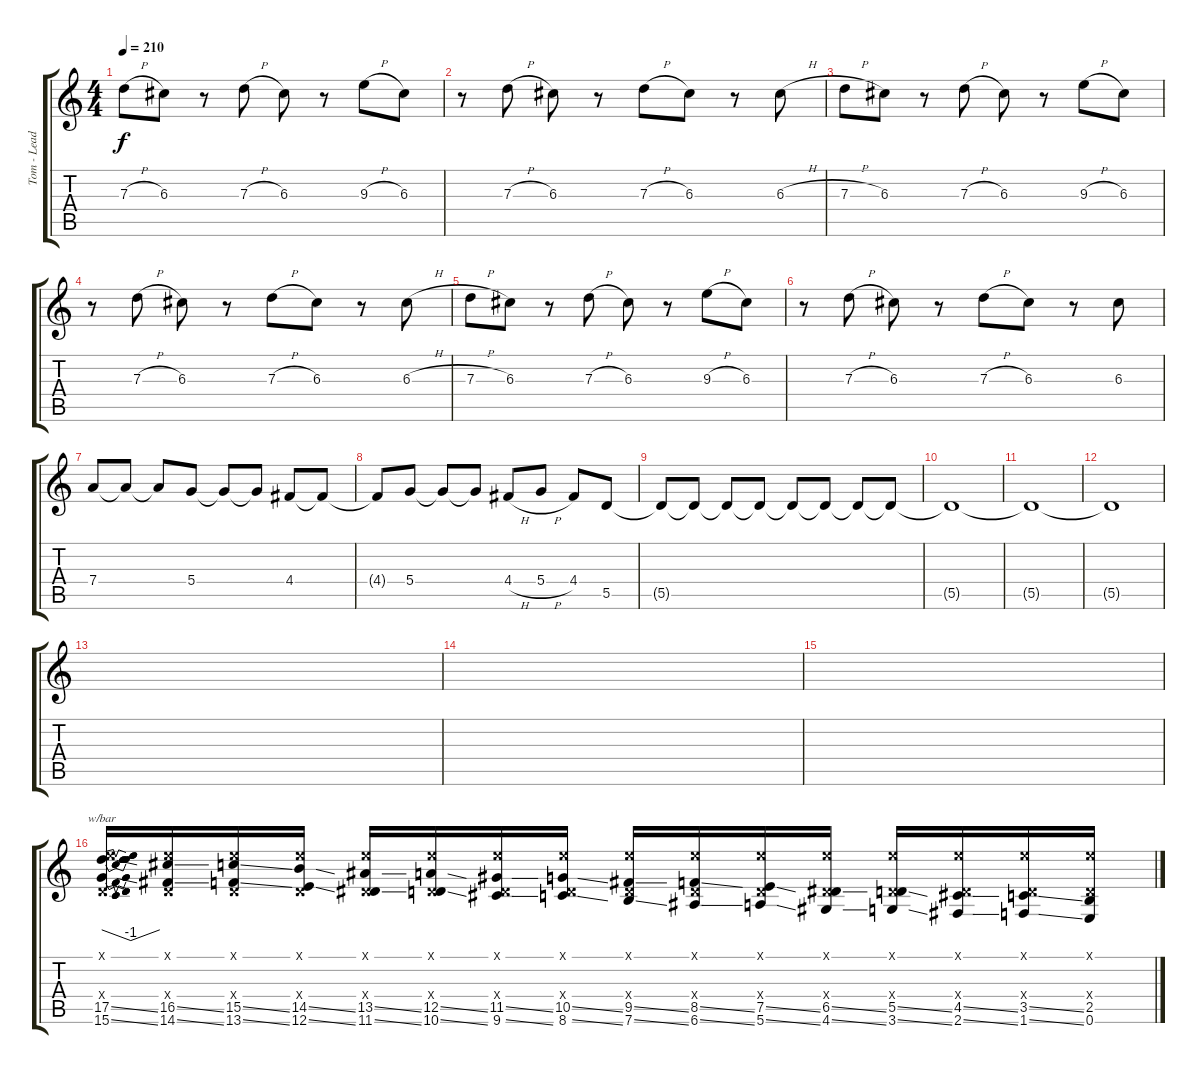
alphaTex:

\track ("Tom - Lead Guitar Right" "Tom - Lead") {instrument distortionguitar}
\staff {score tabs}
\tuning (E4 B3 G3 D3 A2 E2) {hide}
\ts (4 4)
\tempo 210
\clef g2
\ks c
7.3{h}.8{dy f} 6.3.8 r.8 7.3{h}.8 6.3.8 r.8 9.3{h}.8 6.3.8 |
r.8 7.3{h}.8 6.3.8 r.8 7.3{h}.8 6.3.8 r.8 6.3{h}.8 |
7.3{h}.8 6.3.8 r.8 7.3{h}.8 6.3.8 r.8 9.3{h}.8 6.3.8 |
r.8 7.3{h}.8 6.3.8 r.8 7.3{h}.8 6.3.8 r.8 6.3{h}.8 |
7.3{h}.8 6.3.8 r.8 7.3{h}.8 6.3.8 r.8 9.3{h}.8 6.3.8 |
r.8 7.3{h}.8 6.3.8 r.8 7.3{h}.8 6.3.8 r.8 6.3.8 |
7.4.8 7.4{t}.8 7.4{t}.8 5.4.8 5.4{t}.8 5.4{t}.8 4.4.8 4.4{t}.8 |
4.4{t}.8 5.4.8 5.4{t}.8 5.4{t}.8 4.4{h}.8 5.4{h}.8 4.4.8 5.5.8 |
5.5{t}.8 5.5{t}.8 5.5{t}.8 5.5{t}.8 5.5{t}.8 5.5{t}.8 5.5{t}.8 5.5{t}.8 |
5.5{t}.1 |
5.5{t}.1 |
5.5{t}.1 |
|
|
|
(0.1{x} 0.4{x} 17.5{ss} 15.6{ss}).16{tbe (dip default 0 0 30 -4 60 0) volume 13} (0.1{x} 0.4{x} 16.5{ss} 14.6{ss}).16 (0.1{x} 0.4{x} 15.5{ss} 13.6{ss}).16 (0.1{x} 0.4{x} 14.5{ss} 12.6{ss}).16 (0.1{x} 0.4{x} 13.5{ss} 11.6{ss}).16 (0.1{x} 0.4{x} 12.5{ss} 10.6{ss}).16 (0.1{x} 0.4{x} 11.5{ss} 9.6{ss}).16 (0.1{x} 0.4{x} 10.5{ss} 8.6{ss}).16 (0.1{x} 0.4{x} 9.5{ss} 7.6{ss}).16 (0.1{x} 0.4{x} 8.5{ss} 6.6{ss}).16 (0.1{x} 0.4{x} 7.5{ss} 5.6{ss}).16 (0.1{x} 0.4{x} 6.5{ss} 4.6{ss}).16 (0.1{x} 0.4{x} 5.5{ss} 3.6{ss}).16 (0.1{x} 0.4{x} 4.5{ss} 2.6{ss}).16 (0.1{x} 0.4{x} 3.5{ss} 1.6{ss}).16 (0.1{x} 0.4{x} 2.5{ss} 0.6).16
